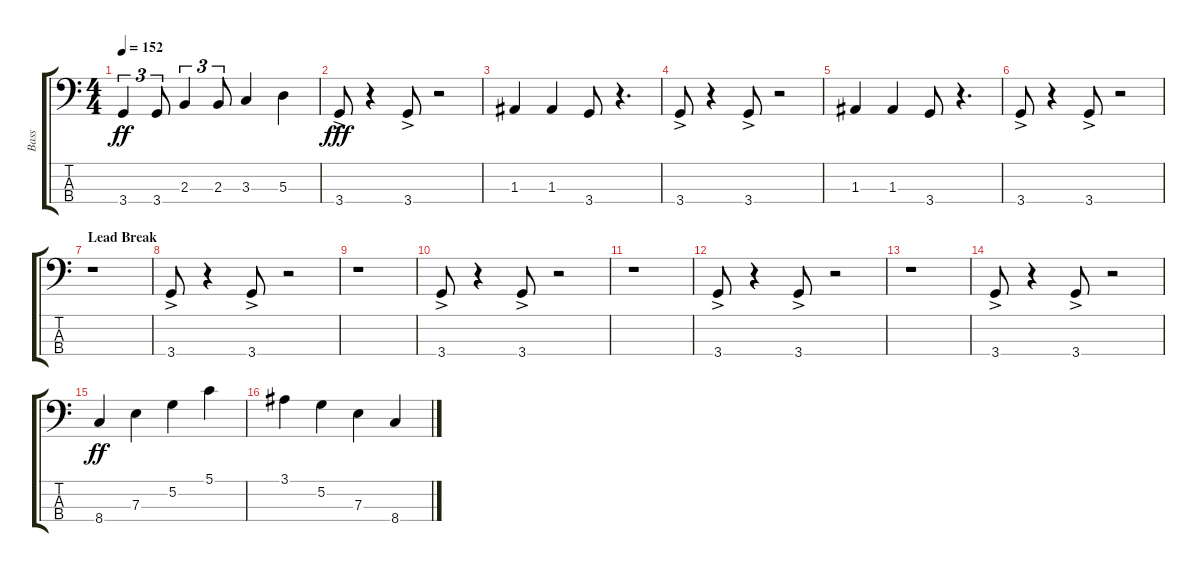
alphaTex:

\track ("Bass" "Bass") {instrument electricbasspick}
\staff {score tabs}
\tuning (G2 D2 A1 E1) {hide}
\ts (4 4)
\tempo 152
\clef f4
\ks c
3.4.4{tu (3 2) dy ff} 3.4.8{tu (3 2)} 2.3.4{tu (3 2)} 2.3.8{tu (3 2)} 3.3.4 5.3.4 |
3.4{ac}.8{dy fff} r.4 3.4{ac}.8 r.2 |
1.3.4 1.3.4 3.4.8 r.4{d} |
3.4{ac}.8 r.4 3.4{ac}.8 r.2 |
1.3.4 1.3.4 3.4.8 r.4{d} |
3.4{ac}.8 r.4 3.4{ac}.8 r.2 |
\section ("" "Lead Break")
r.1 |
3.4{ac}.8 r.4 3.4{ac}.8 r.2 |
r.1 |
3.4{ac}.8 r.4 3.4{ac}.8 r.2 |
r.1 |
3.4{ac}.8 r.4 3.4{ac}.8 r.2 |
r.1 |
3.4{ac}.8 r.4 3.4{ac}.8 r.2 |
8.4.4{dy ff} 7.3.4 5.2.4 5.1.4 |
3.1.4 5.2.4 7.3.4 8.4.4
